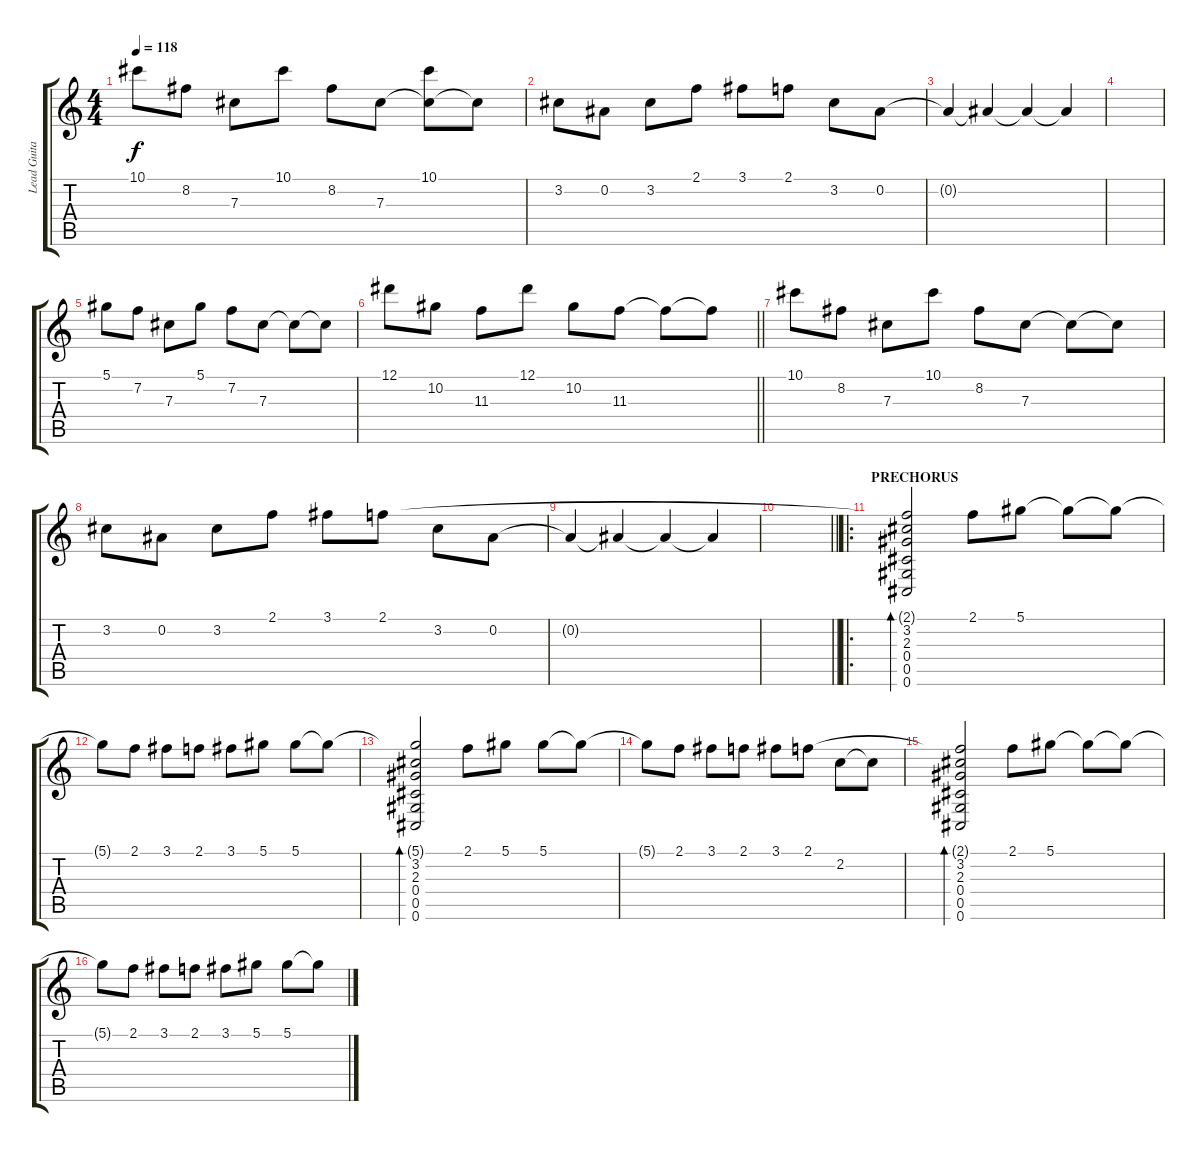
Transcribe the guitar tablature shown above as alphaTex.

\track ("Lead Guitar" "Lead Guita") {instrument electricguitarclean}
\staff {score tabs}
\tuning (Eb4 Bb3 Gb3 Db3 Ab2 Db2) {hide}
\ts (4 4)
\tempo 118
\clef g2
\ks c
10.1.8{dy f} 8.2.8 7.3.8 10.1.8 8.2.8 7.3.8 (10.1 7.3{t}).8 7.3{t}.8 |
3.2.8 0.2.8 3.2.8 2.1.8 3.1.8 2.1.8 3.2.8 0.2.8 |
0.2{t}.4 0.2{t}.4 0.2{t}.4 0.2{t}.4 |
|
5.1.8 7.2.8 7.3.8 5.1.8 7.2.8 7.3.8 7.3{t}.8 7.3{t}.8 |
\barLineRight lightlight
12.1.8 10.2.8 11.3.8 12.1.8 10.2.8 11.3.8 11.3{t}.8 11.3{t}.8 |
10.1.8 8.2.8 7.3.8 10.1.8 8.2.8 7.3.8 7.3{t}.8 7.3{t}.8 |
3.2.8 0.2.8 3.2.8 2.1.8 3.1.8 2.1.8 3.2.8 0.2.8 |
0.2{t}.4 0.2{t}.4 0.2{t}.4 0.2{t}.4 |
\barLineRight lightlight
|
\ro
\section ("" "PRECHORUS")
(2.1{t} 3.2 2.3 0.4 0.5 0.6).2{bd 60} 2.1.8 5.1.8 5.1{t}.8 5.1{t}.8 |
5.1{t}.8 2.1.8 3.1.8 2.1.8 3.1.8 5.1.8 5.1.8 5.1{t}.8 |
(5.1{t} 3.2 2.3 0.4 0.5 0.6).2{bd 60} 2.1.8 5.1.8 5.1.8 5.1{t}.8 |
5.1{t}.8 2.1.8 3.1.8 2.1.8 3.1.8 2.1.8 2.2.8 2.2{t}.8 |
(2.1{t} 3.2 2.3 0.4 0.5 0.6).2{bd 60} 2.1.8 5.1.8 5.1{t}.8 5.1{t}.8 |
5.1{t}.8 2.1.8 3.1.8 2.1.8 3.1.8 5.1.8 5.1.8 5.1{t}.8
